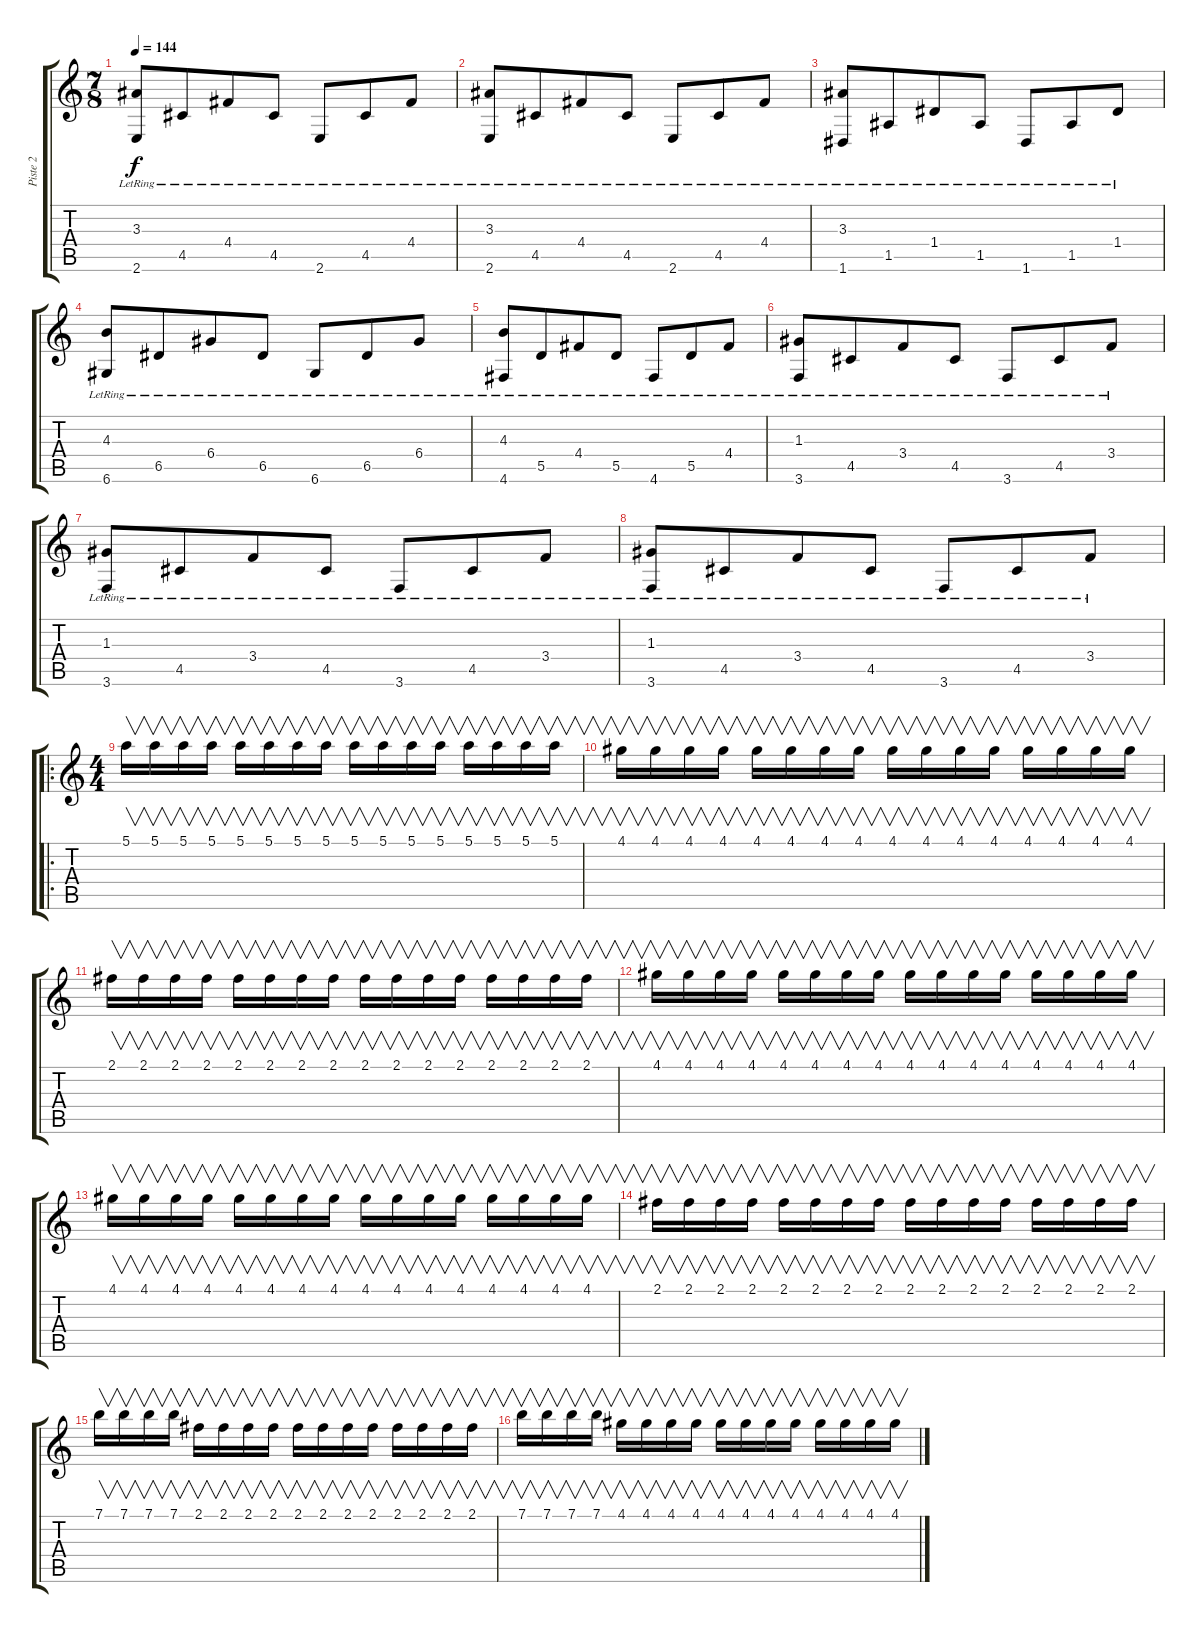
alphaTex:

\track ("Piste 2" "Piste 2") {instrument electricguitarjazz}
\staff {score tabs}
\tuning (E4 B3 G3 D3 A2 D2) {hide}
\ts (7 8)
\tempo 144
\clef g2
\ks c
(3.3{lr} 2.6{lr}).8{dy f} 4.5{lr}.8 4.4{lr}.8 4.5{lr}.8 2.6{lr}.8 4.5{lr}.8 4.4{lr}.8 |
(3.3{lr} 2.6{lr}).8 4.5{lr}.8 4.4{lr}.8 4.5{lr}.8 2.6{lr}.8 4.5{lr}.8 4.4{lr}.8 |
(3.3{lr} 1.6{lr}).8 1.5{lr}.8 1.4{lr}.8 1.5{lr}.8 1.6{lr}.8 1.5{lr}.8 1.4{lr}.8 |
(4.3{lr} 6.6{lr}).8 6.5{lr}.8 6.4{lr}.8 6.5{lr}.8 6.6{lr}.8 6.5{lr}.8 6.4{lr}.8 |
(4.3{lr} 4.6{lr}).8 5.5{lr}.8 4.4{lr}.8 5.5{lr}.8 4.6{lr}.8 5.5{lr}.8 4.4{lr}.8 |
(1.3{lr} 3.6{lr}).8 4.5{lr}.8 3.4{lr}.8 4.5{lr}.8 3.6{lr}.8 4.5{lr}.8 3.4{lr}.8 |
(1.3{lr} 3.6{lr}).8 4.5{lr}.8 3.4{lr}.8 4.5{lr}.8 3.6{lr}.8 4.5{lr}.8 3.4{lr}.8 |
(1.3{lr} 3.6{lr}).8 4.5{lr}.8 3.4{lr}.8 4.5{lr}.8 3.6{lr}.8 4.5{lr}.8 3.4{lr}.8 |
\ro
\ts (4 4)
5.1.16{v} 5.1.16{v} 5.1.16{v} 5.1.16{v} 5.1.16{v} 5.1.16{v} 5.1.16{v} 5.1.16{v} 5.1.16{v} 5.1.16{v} 5.1.16{v} 5.1.16{v} 5.1.16{v} 5.1.16{v} 5.1.16{v} 5.1.16{v} |
4.1.16{v} 4.1.16{v} 4.1.16{v} 4.1.16{v} 4.1.16{v} 4.1.16{v} 4.1.16{v} 4.1.16{v} 4.1.16{v} 4.1.16{v} 4.1.16{v} 4.1.16{v} 4.1.16{v} 4.1.16{v} 4.1.16{v} 4.1.16{v} |
2.1.16{v} 2.1.16{v} 2.1.16{v} 2.1.16{v} 2.1.16{v} 2.1.16{v} 2.1.16{v} 2.1.16{v} 2.1.16{v} 2.1.16{v} 2.1.16{v} 2.1.16{v} 2.1.16{v} 2.1.16{v} 2.1.16{v} 2.1.16{v} |
4.1.16{v} 4.1.16{v} 4.1.16{v} 4.1.16{v} 4.1.16{v} 4.1.16{v} 4.1.16{v} 4.1.16{v} 4.1.16{v} 4.1.16{v} 4.1.16{v} 4.1.16{v} 4.1.16{v} 4.1.16{v} 4.1.16{v} 4.1.16{v} |
4.1.16{v} 4.1.16{v} 4.1.16{v} 4.1.16{v} 4.1.16{v} 4.1.16{v} 4.1.16{v} 4.1.16{v} 4.1.16{v} 4.1.16{v} 4.1.16{v} 4.1.16{v} 4.1.16{v} 4.1.16{v} 4.1.16{v} 4.1.16{v} |
2.1.16{v} 2.1.16{v} 2.1.16{v} 2.1.16{v} 2.1.16{v} 2.1.16{v} 2.1.16{v} 2.1.16{v} 2.1.16{v} 2.1.16{v} 2.1.16{v} 2.1.16{v} 2.1.16{v} 2.1.16{v} 2.1.16{v} 2.1.16{v} |
7.1.16{v} 7.1.16{v} 7.1.16{v} 7.1.16{v} 2.1.16{v} 2.1.16{v} 2.1.16{v} 2.1.16{v} 2.1.16{v} 2.1.16{v} 2.1.16{v} 2.1.16{v} 2.1.16{v} 2.1.16{v} 2.1.16{v} 2.1.16{v} |
7.1.16{v} 7.1.16{v} 7.1.16{v} 7.1.16{v} 4.1.16{v} 4.1.16{v} 4.1.16{v} 4.1.16{v} 4.1.16{v} 4.1.16{v} 4.1.16{v} 4.1.16{v} 4.1.16{v} 4.1.16{v} 4.1.16{v} 4.1.16{v}
